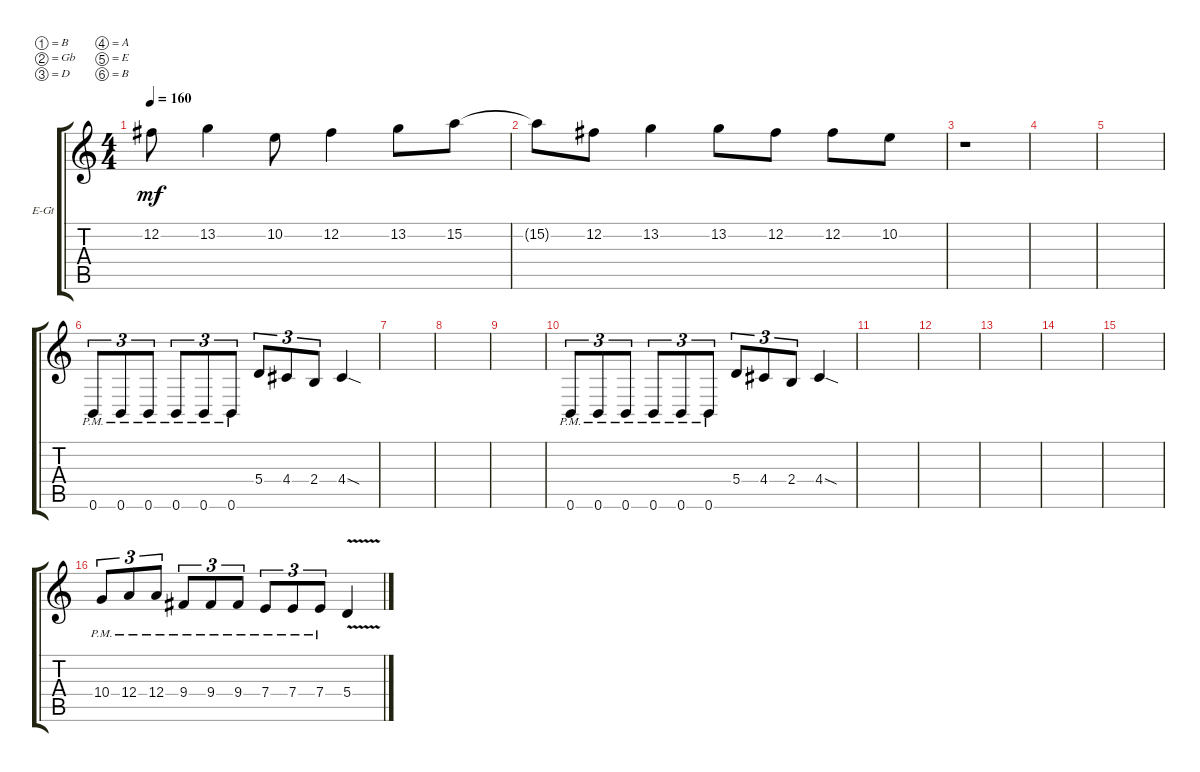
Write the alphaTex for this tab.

\bracketExtendMode groupsimilarinstruments
\firstSystemTrackNameOrientation horizontal
\otherSystemsTrackNameOrientation horizontal
\track ("Add. Guitar 3" "E-Gt") {instrument distortionguitar}
\staff {score tabs}
\tuning (B3 Gb3 D3 A2 E2 B1)
\ts (4 4)
\tempo 160
\clef g2
\ks c
12.2.8{dy mf} 13.2.4 10.2.8 12.2.4 13.2.8 15.2.8 |
15.2{t}.8 12.2.8 13.2.4 13.2.8 12.2.8 12.2.8 10.2.8 |
r.1 |
|
|
0.6{pm}.8{tu (3 2)} 0.6{pm}.8{tu (3 2)} 0.6{pm}.8{tu (3 2)} 0.6{pm}.8{tu (3 2)} 0.6{pm}.8{tu (3 2)} 0.6{pm}.8{tu (3 2)} 5.4.8{tu (3 2)} 4.4.8{tu (3 2)} 2.4.8{tu (3 2)} 4.4{sod}.4 |
|
|
|
0.6{pm}.8{tu (3 2)} 0.6{pm}.8{tu (3 2)} 0.6{pm}.8{tu (3 2)} 0.6{pm}.8{tu (3 2)} 0.6{pm}.8{tu (3 2)} 0.6{pm}.8{tu (3 2)} 5.4.8{tu (3 2)} 4.4.8{tu (3 2)} 2.4.8{tu (3 2)} 4.4{sod}.4 |
|
|
|
|
|
10.4{pm}.8{tu (3 2)} 12.4{pm}.8{tu (3 2)} 12.4{pm}.8{tu (3 2)} 9.4{pm}.8{tu (3 2)} 9.4{pm}.8{tu (3 2)} 9.4{pm}.8{tu (3 2)} 7.4{pm}.8{tu (3 2)} 7.4{pm}.8{tu (3 2)} 7.4{pm}.8{tu (3 2)} 5.4{v}.4
